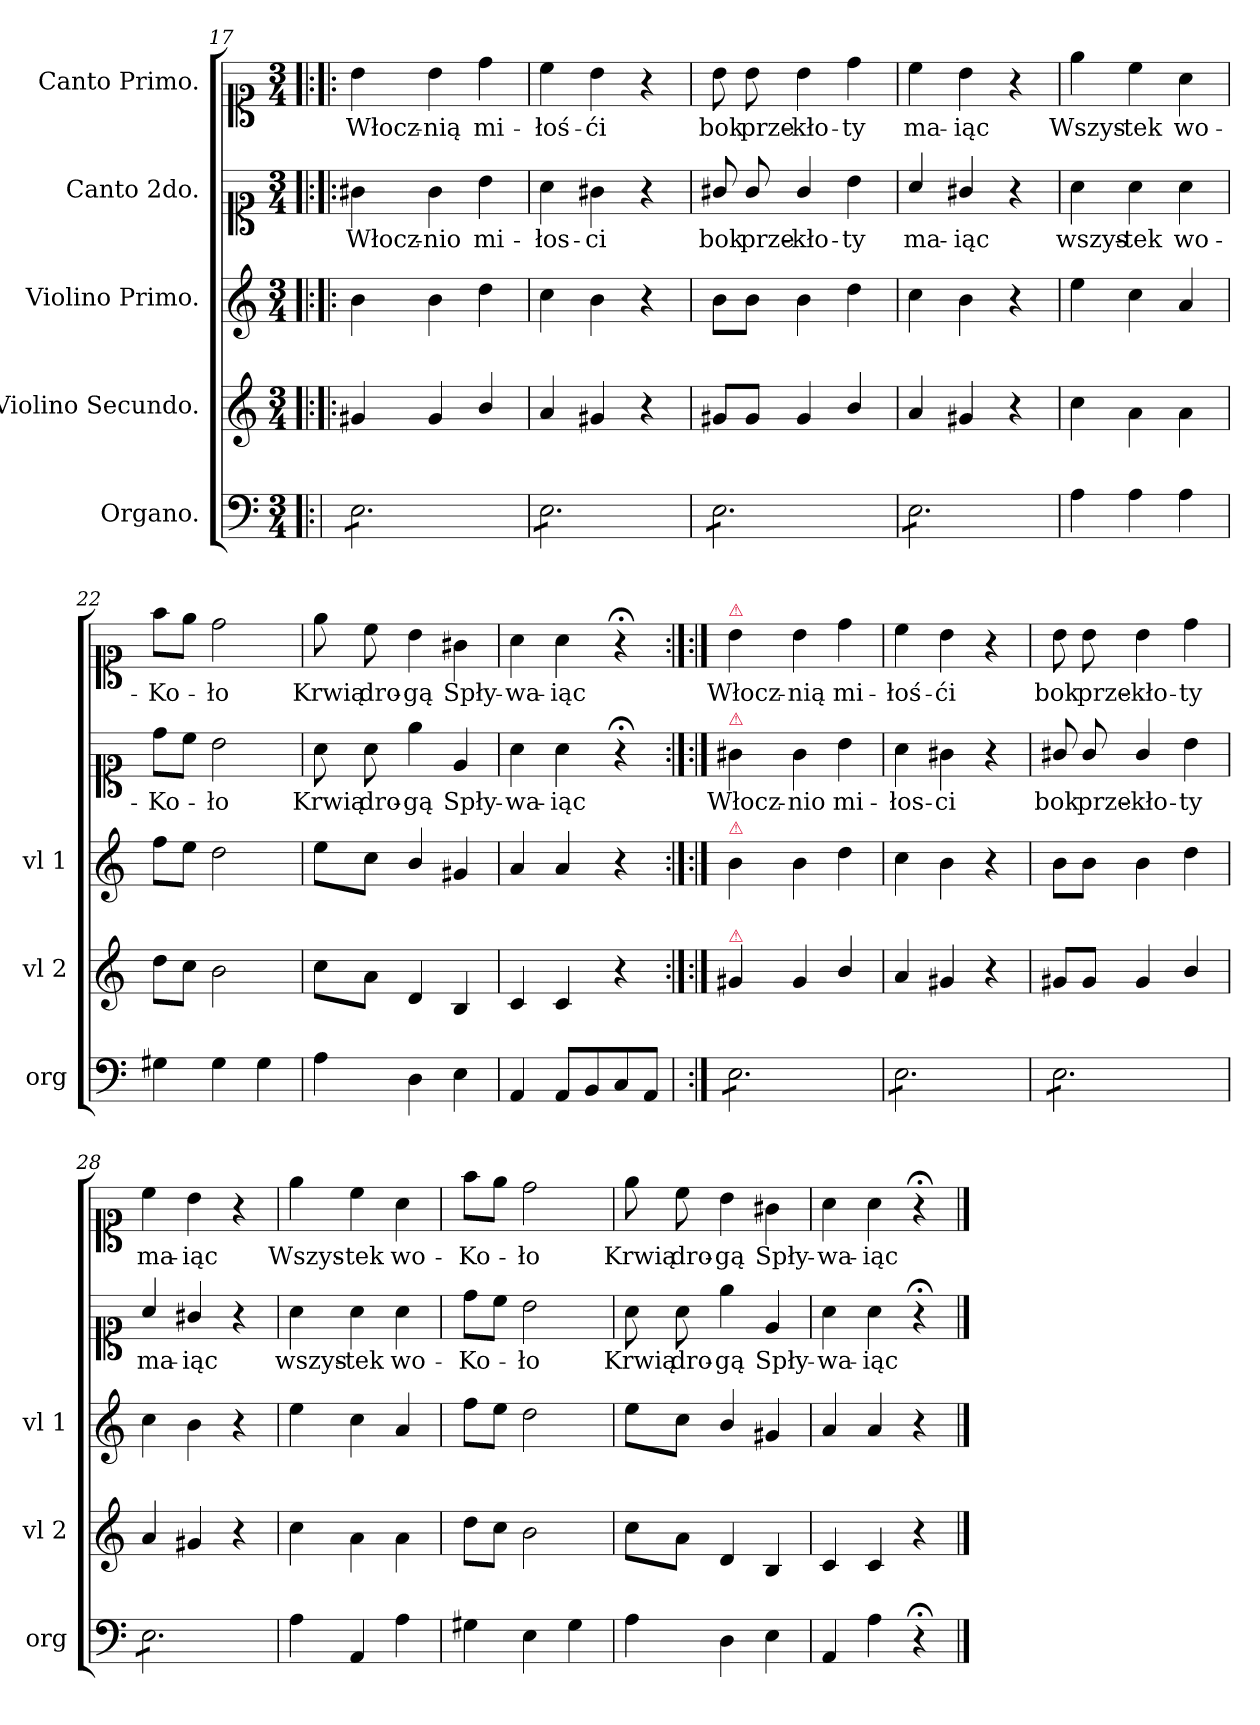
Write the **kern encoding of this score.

**kern	**kern	**kern	**kern	**text	**kern	**text
*part5	*part4	*part3	*part2	*part2	*part1	*part1
*staff5	*staff4	*staff3	*staff2	*staff2	*staff1	*staff1
*I"Organo.	*I"Violino Secundo.	*I"Violino Primo.	*I"Canto 2do.	*	*I"Canto Primo.	*
*I'org	*I'vl 2	*I'vl 1	*	*	*	*
*clefF4	*clefG2	*clefG2	*clefC1	*	*clefC1	*
*k[]	*k[]	*k[]	*k[]	*	*k[]	*
*a:	*a:	*a:	*a:	*	*a:	*
*M3/4	*M3/4	*M3/4	*M3/4	*	*M3/4	*
=17	=17!|:	=17!|:	=17!|:	=17!|:	=17!|:	=17!|:
*tremolo	*	*	*	*	*	*
8E\L	4g#X/	4b\	4g#X\	Włocz-	4b\	Włocz-
8E\	.	.	.	.	.	.
8E\	4g#/	4b\	4g#\	-nio	4b\	-nią
8E\	.	.	.	.	.	.
8E\	4b/	4dd\	4b\	mi-	4dd\	mi-
8E\J	.	.	.	.	.	.
=18	=18	=18	=18	=18	=18	=18
8E\L	4a/	4cc\	4a\	-łos-	4cc\	-łoś-
8E\	.	.	.	.	.	.
8E\	4g#X/	4b\	4g#X\	-ci	4b\	-ći
8E\	.	.	.	.	.	.
8E\	4r	4r	4r	.	4r	.
8E\J	.	.	.	.	.	.
=19	=19	=19	=19	=19	=19	=19
8E\L	8g#X/L	8b\L	8g#X/	bok	8b\	bok
8E\	8g#/J	8b\J	8g#/	prze-	8b\	prze-
8E\	4g#/	4b\	4g#/	-kło-	4b\	-kło-
8E\	.	.	.	.	.	.
8E\	4b/	4dd\	4b\	-ty	4dd\	-ty
8E\J	.	.	.	.	.	.
=20	=20	=20	=20	=20	=20	=20
8E\L	4a/	4cc\	4a/	ma-	4cc\	ma-
8E\	.	.	.	.	.	.
8E\	4g#X/	4b\	4g#X/	-iąc	4b\	-iąc
8E\	.	.	.	.	.	.
8E\	4r	4r	4r	.	4r	.
8E\J	.	.	.	.	.	.
*Xtremolo	*	*	*	*	*	*
=21	=21	=21	=21	=21	=21	=21
4A\	4cc\	4ee\	4a\	wszys-	4ee\	Wszys-
4A\	4a\	4cc\	4a\	-tek	4cc\	-tek
4A\	4a\	4a/	4a\	wo-	4a\	wo-
=22	=22	=22	=22	=22	=22	=22
4G#X\	8dd\L	8ff\L	8dd\L	-Ko-	8ff\L	-Ko-
.	8cc\J	8ee\J	8cc\J	.	8ee\J	.
4G#\	2b\	2dd\	2b\	-ło	2dd\	-ło
4G#\	.	.	.	.	.	.
=23	=23	=23	=23	=23	=23	=23
4A\	8cc\L	8ee\L	8a\	Krwią	8ee\	Krwią
.	8a\J	8cc\J	8a\	dro-	8cc\	dro-
4D\	4d/	4b/	4ee\	-gą	4b\	-gą
4E\	4B/	4g#X/	4e/	Spły-	4g#X\	Spły-
=24	=24	=24	=24	=24	=24	=24
4AA/	4c/	4a/	4a\	-wa-	4a\	-wa-
8AA/L	4c/	4a/	4a\	-iąc	4a\	-iąc
8BB/	.	.	.	.	.	.
8C/	4r	4r	4r;<	.	4r;<	.
8AA/J	.	.	.	.	.	.
=25	=25:|!	=25:|!	=25:|!	=25:|!	=25:|!	=25:|!
!	!	!	!	!	!LO:TX:a:color=crimson:t=⚠	!
!	!	!	!LO:TX:a:color=crimson:t=⚠	!	!	!
!	!	!LO:TX:a:color=crimson:t=⚠	!	!	!	!
!	!LO:TX:a:color=crimson:t=⚠	!	!	!	!	!
*tremolo	*	*	*	*	*	*
8E\L	4g#X/	4b\	4g#X\	Włocz-	4b\	Włocz-
8E\	.	.	.	.	.	.
8E\	4g#/	4b\	4g#\	-nio	4b\	-nią
8E\	.	.	.	.	.	.
8E\	4b/	4dd\	4b\	mi-	4dd\	mi-
8E\J	.	.	.	.	.	.
=26	=26	=26	=26	=26	=26	=26
8E\L	4a/	4cc\	4a\	-łos-	4cc\	-łoś-
8E\	.	.	.	.	.	.
8E\	4g#X/	4b\	4g#X\	-ci	4b\	-ći
8E\	.	.	.	.	.	.
8E\	4r	4r	4r	.	4r	.
8E\J	.	.	.	.	.	.
=27	=27	=27	=27	=27	=27	=27
8E\L	8g#X/L	8b\L	8g#X/	bok	8b\	bok
8E\	8g#/J	8b\J	8g#/	prze-	8b\	prze-
8E\	4g#/	4b\	4g#/	-kło-	4b\	-kło-
8E\	.	.	.	.	.	.
8E\	4b/	4dd\	4b\	-ty	4dd\	-ty
8E\J	.	.	.	.	.	.
=28	=28	=28	=28	=28	=28	=28
8E\L	4a/	4cc\	4a/	ma-	4cc\	ma-
8E\	.	.	.	.	.	.
8E\	4g#X/	4b\	4g#X/	-iąc	4b\	-iąc
8E\	.	.	.	.	.	.
8E\	4r	4r	4r	.	4r	.
8E\J	.	.	.	.	.	.
*Xtremolo	*	*	*	*	*	*
=29	=29	=29	=29	=29	=29	=29
4A\	4cc\	4ee\	4a\	wszys-	4ee\	Wszys-
4AA/	4a\	4cc\	4a\	-tek	4cc\	-tek
4A\	4a\	4a/	4a\	wo-	4a\	wo-
=30	=30	=30	=30	=30	=30	=30
4G#X\	8dd\L	8ff\L	8dd\L	-Ko-	8ff\L	-Ko-
.	8cc\J	8ee\J	8cc\J	.	8ee\J	.
4E\	2b\	2dd\	2b\	-ło	2dd\	-ło
4G#\	.	.	.	.	.	.
=31	=31	=31	=31	=31	=31	=31
4A\	8cc\L	8ee\L	8a\	Krwią	8ee\	Krwią
.	8a\J	8cc\J	8a\	dro-	8cc\	dro-
4D\	4d/	4b/	4ee\	-gą	4b\	-gą
4E\	4B/	4g#X/	4e/	Spły-	4g#X\	Spły-
=32	=32	=32	=32	=32	=32	=32
4AA/	4c/	4a/	4a\	-wa-	4a\	-wa-
4A\	4c/	4a/	4a\	-iąc	4a\	-iąc
4r;<	4r	4r	4r;<	.	4r;<	.
==	==	==	==	==	==	==
*-	*-	*-	*-	*-	*-	*-
